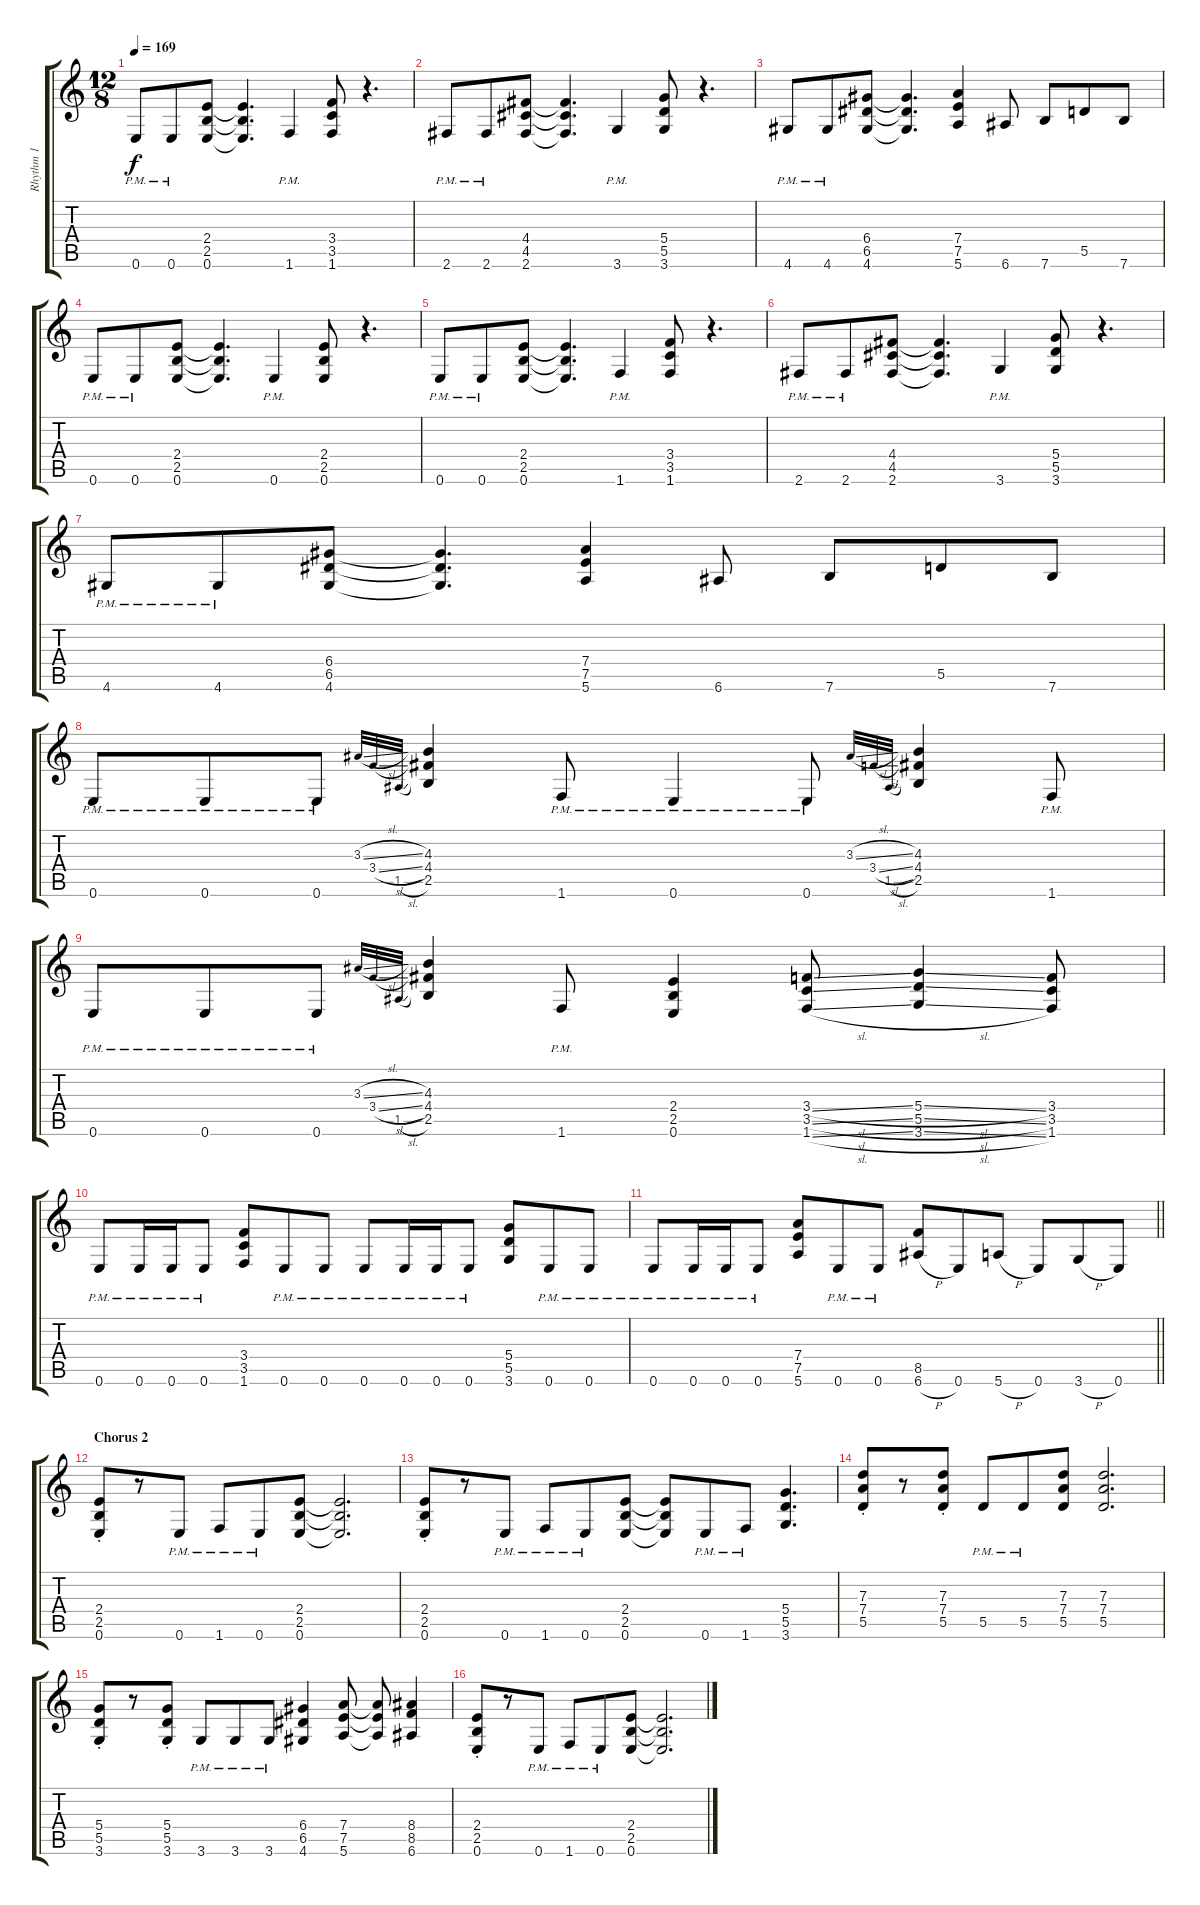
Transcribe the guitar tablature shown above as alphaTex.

\track ("Rhythm 1" "Rhythm 1") {instrument distortionguitar}
\staff {score tabs}
\tuning (E4 B3 G3 D3 A2 E2) {hide}
\ts (12 8)
\tempo 169
\clef g2
\ks c
0.6{pm}.8{dy f} 0.6{pm}.8 (2.4 2.5 0.6).8 (2.4{t} 2.5{t} 0.6{t}).4{d} 1.6{pm}.4 (3.4 3.5 1.6).8 r.4{d} |
2.6{pm}.8 2.6{pm}.8 (4.4 4.5 2.6).8 (4.4{t} 4.5{t} 2.6{t}).4{d} 3.6{pm}.4 (5.4 5.5 3.6).8 r.4{d} |
4.6{pm}.8 4.6{pm}.8 (6.4 6.5 4.6).8 (6.4{t} 6.5{t} 4.6{t}).4{d} (7.4 7.5 5.6).4 6.6.8 7.6.8 5.5.8 7.6.8 |
0.6{pm}.8 0.6{pm}.8 (2.4 2.5 0.6).8 (2.4{t} 2.5{t} 0.6{t}).4{d} 0.6{pm}.4 (2.4 2.5 0.6).8 r.4{d} |
0.6{pm}.8 0.6{pm}.8 (2.4 2.5 0.6).8 (2.4{t} 2.5{t} 0.6{t}).4{d} 1.6{pm}.4 (3.4 3.5 1.6).8 r.4{d} |
2.6{pm}.8 2.6{pm}.8 (4.4 4.5 2.6).8 (4.4{t} 4.5{t} 2.6{t}).4{d} 3.6{pm}.4 (5.4 5.5 3.6).8 r.4{d} |
4.6{pm}.8 4.6{pm}.8 (6.4 6.5 4.6).8 (6.4{t} 6.5{t} 4.6{t}).4{d} (7.4 7.5 5.6).4 6.6.8 7.6.8 5.5.8 7.6.8 |
0.6{pm}.8 0.6{pm}.8 0.6{pm}.8 3.3{sl}.32{gr onbeat} 3.4{sl}.32{gr onbeat} 1.5{sl}.32{gr onbeat} (4.3 4.4 2.5).4 1.6{pm}.8 0.6{pm}.4 0.6{pm}.8 3.3{sl}.32{gr onbeat} 3.4{sl}.32{gr onbeat} 1.5{sl}.32{gr onbeat} (4.3 4.4 2.5).4 1.6{pm}.8 |
0.6{pm}.8 0.6{pm}.8 0.6{pm}.8 3.3{sl}.32{gr onbeat} 3.4{sl}.32{gr onbeat} 1.5{sl}.32{gr onbeat} (4.3 4.4 2.5).4 1.6{pm}.8 (2.4 2.5 0.6).4 (3.4{sl} 3.5{sl} 1.6{sl}).8 (5.4{sl} 5.5{sl} 3.6{sl}).4 (3.4 3.5 1.6).8 |
0.6{pm}.8 0.6{pm}.16 0.6{pm}.16 0.6{pm}.8 (3.4 3.5 1.6).8 0.6{pm}.8 0.6{pm}.8 0.6{pm}.8 0.6{pm}.16 0.6{pm}.16 0.6{pm}.8 (5.4 5.5 3.6).8 0.6{pm}.8 0.6{pm}.8 |
\barLineRight lightlight
0.6{pm}.8 0.6{pm}.16 0.6{pm}.16 0.6{pm}.8 (7.4 7.5 5.6).8 0.6{pm}.8 0.6{pm}.8 (8.5 6.6{h}).8 0.6.8 5.6{h}.8 0.6.8 3.6{h}.8 0.6.8 |
\section ("" "Chorus 2")
(2.4{st} 2.5{st} 0.6{st}).8 r.8 0.6{pm}.8 1.6{pm}.8 0.6{pm}.8 (2.4 2.5 0.6).8 (2.4{t} 2.5{t} 0.6{t}).2{d} |
(2.4{st} 2.5{st} 0.6{st}).8 r.8 0.6{pm}.8 1.6{pm}.8 0.6{pm}.8 (2.4 2.5 0.6).8 (2.4{t} 2.5{t} 0.6{t}).8 0.6{pm}.8 1.6{pm}.8 (5.4 5.5 3.6).4{d} |
(7.3{st} 7.4{st} 5.5{st}).8 r.8 (7.3{st} 7.4{st} 5.5{st}).8 5.5{pm}.8 5.5{pm}.8 (7.3 7.4 5.5).8 (7.3 7.4 5.5).2{d} |
(5.4{st} 5.5{st} 3.6{st}).8 r.8 (5.4{st} 5.5{st} 3.6{st}).8 3.6{pm}.8 3.6{pm}.8 3.6{pm}.8 (6.4 6.5 4.6).4 (7.4 7.5 5.6).8 (7.4{t} 7.5{t} 5.6{t}).8 (8.4 8.5 6.6).4 |
(2.4{st} 2.5{st} 0.6{st}).8 r.8 0.6{pm}.8 1.6{pm}.8 0.6{pm}.8 (2.4 2.5 0.6).8 (2.4{t} 2.5{t} 0.6{t}).2{d}
